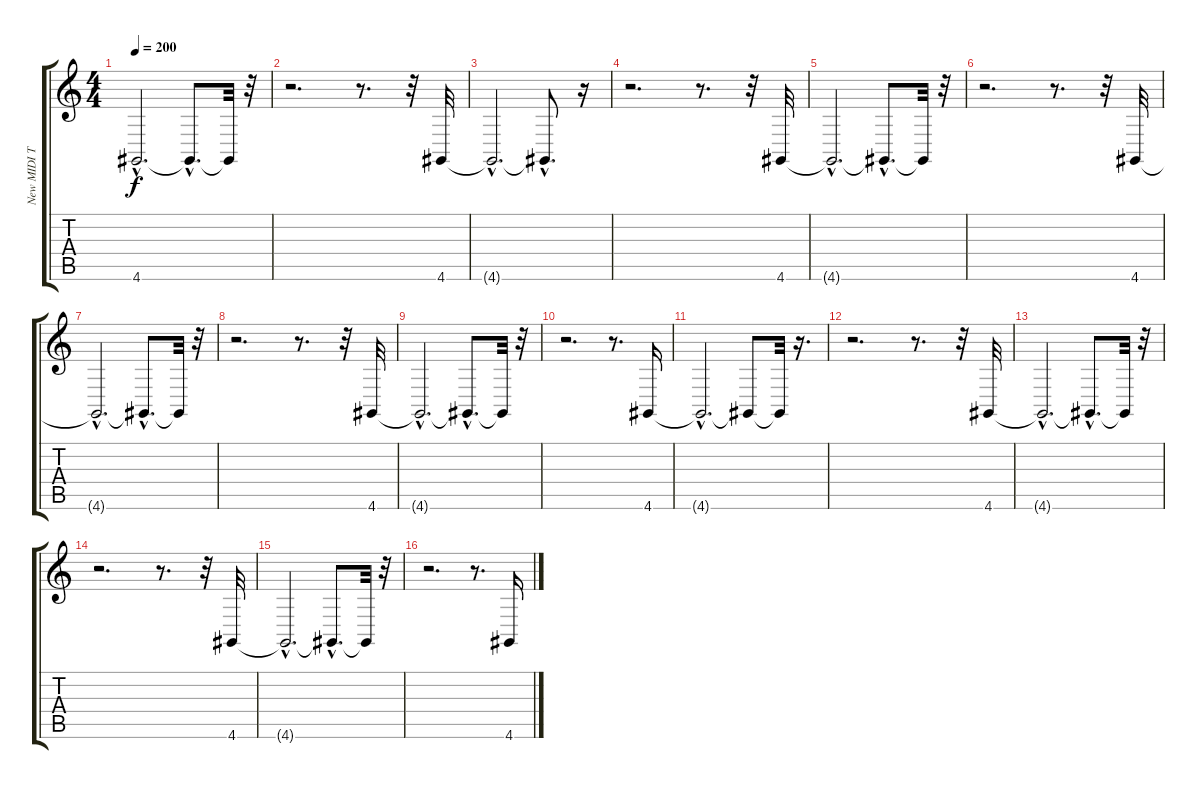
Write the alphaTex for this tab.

\track ("New MIDI Track" "New MIDI T") {instrument tubularbells}
\staff {score tabs}
\tuning (E4 B3 G3 D3 A2 E2) {hide}
\ts (4 4)
\tempo 200
\clef g2
\ks c
4.6{hac t}.2{d dy f} 4.6{hac t}.8{d} 4.6{t}.32 r.32 |
r.2{d} r.8{d} r.32 4.6.32 |
4.6{hac t}.2{d} 4.6{hac t}.8{d} r.16 |
r.2{d} r.8{d} r.32 4.6.32 |
4.6{hac t}.2{d} 4.6{hac t}.8{d} 4.6{t}.32 r.32 |
r.2{d} r.8{d} r.32 4.6.32 |
4.6{hac t}.2{d} 4.6{hac t}.8{d} 4.6{t}.32 r.32 |
r.2{d} r.8{d} r.32 4.6.32 |
4.6{hac t}.2{d} 4.6{hac t}.8{d} 4.6{t}.32 r.32 |
r.2{d} r.8{d} 4.6.16 |
4.6{hac t}.2{d} 4.6{t}.8 4.6{t}.32 r.16{d} |
r.2{d} r.8{d} r.32 4.6.32 |
4.6{hac t}.2{d} 4.6{hac t}.8{d} 4.6{t}.32 r.32 |
r.2{d} r.8{d} r.32 4.6.32 |
4.6{hac t}.2{d} 4.6{hac t}.8{d} 4.6{t}.32 r.32 |
r.2{d} r.8{d} 4.6.16
